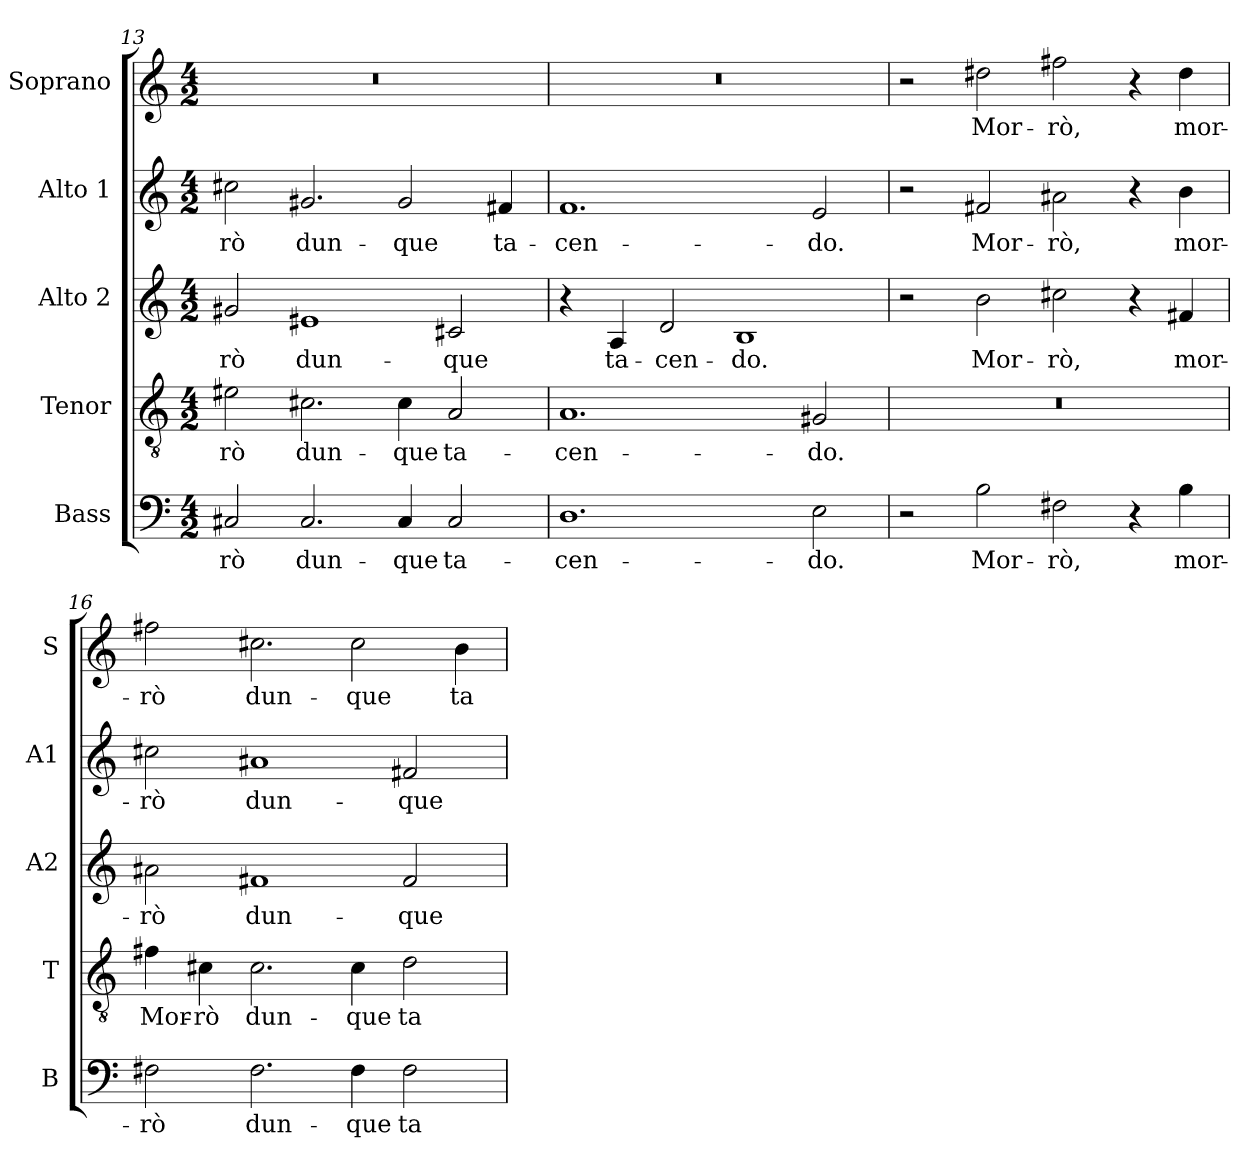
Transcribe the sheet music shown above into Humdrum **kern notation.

**kern	**text	**kern	**text	**kern	**text	**kern	**text	**kern	**text
*part5	*part5	*part4	*part4	*part3	*part3	*part2	*part2	*part1	*part1
*staff5	*staff5	*staff4	*staff4	*staff3	*staff3	*staff2	*staff2	*staff1	*staff1
*I"Bass	*	*I"Tenor	*	*I"Alto 2	*	*I"Alto 1	*	*I"Soprano	*
*I'B	*	*I'T	*	*I'A2	*	*I'A1	*	*I'S	*
*clefF4	*	*clefGv2	*	*clefG2	*	*clefG2	*	*clefG2	*
*	*	*ITrd7c12	*	*	*	*	*	*	*
*k[]	*	*k[]	*	*k[]	*	*k[]	*	*k[]	*
*C:	*	*C:	*	*C:	*	*C:	*	*C:	*
*M4/2	*	*M4/2	*	*M4/2	*	*M4/2	*	*M4/2	*
=13	=13	=13	=13	=13	=13	=13	=13	=13	=13
!	!LO:LY:b:color=#000000	!	!	!	!	!	!	!	!
!	!	!	!LO:LY:b:color=#000000	!	!	!	!	!	!
!	!	!	!	!	!LO:LY:b:color=#000000	!	!	!	!
!	!	!	!	!	!	!	!LO:LY:b:color=#000000	!LO:N:vis=1	!
2C#Xi/	-rò	2E#Xi\	-rò	2g#Xi/	-rò	2cc#Xi\	-rò	0r	.
!	!LO:LY:b:color=#000000	!	!	!	!	!	!	!	!
!	!	!	!LO:LY:b:color=#000000	!	!	!	!	!	!
!	!	!	!	!	!LO:LY:b:color=#000000	!	!	!	!
!	!	!	!	!	!	!	!LO:LY:b:color=#000000	!	!
2.C#i/	dun-	2.C#Xi\	dun-	1e#Xi	dun-	2.g#Xi/	dun-	.	.
!	!LO:LY:b:color=#000000	!	!	!	!	!	!	!	!
!	!	!	!LO:LY:b:color=#000000	!	!	!	!	!	!
!	!	!	!	!	!	!	!LO:LY:b:color=#000000	!	!
4C#i/	-que	4C#i\	-que	.	.	2g#i/	-que	.	.
!	!LO:LY:b:color=#000000	!	!	!	!	!	!	!	!
!	!	!	!LO:LY:b:color=#000000	!	!	!	!	!	!
!	!	!	!	!	!LO:LY:b:color=#000000	!	!	!	!
2C#i/	ta-	2AAi/	ta-	2c#Xi/	-que	.	.	.	.
!	!	!	!	!	!	!	!LO:LY:b:color=#000000	!	!
.	.	.	.	.	.	4f#Xi/	ta-	.	.
=14	=14	=14	=14	=14	=14	=14	=14	=14	=14
!	!LO:LY:b:color=#000000	!	!	!	!	!	!	!	!
!	!	!	!LO:LY:b:color=#000000	!	!	!	!	!	!
!	!	!	!	!	!	!	!LO:LY:b:color=#000000	!LO:N:vis=1	!
1.Di	-cen-	1.AAi	-cen-	4r	.	1.fi	-cen-	0r	.
!	!	!	!	!	!LO:LY:b:color=#000000	!	!	!	!
.	.	.	.	4Ai/	ta-	.	.	.	.
!	!	!	!	!	!LO:LY:b:color=#000000	!	!	!	!
.	.	.	.	2di/	-cen-	.	.	.	.
!	!	!	!	!	!LO:LY:b:color=#000000	!	!	!	!
.	.	.	.	1Bi	-do.	.	.	.	.
!	!LO:LY:b:color=#000000	!	!	!	!	!	!	!	!
!	!	!	!LO:LY:b:color=#000000	!	!	!	!	!	!
!	!	!	!	!	!	!	!LO:LY:b:color=#000000	!	!
2Ei\	-do.	2GG#Xi/	-do.	.	.	2ei/	-do.	.	.
!!LO:LB:g=z
=15	=15	=15	=15	=15	=15	=15	=15	=15	=15
!	!	!LO:N:vis=1	!	!	!	!	!	!	!
2r	.	0r	.	2r	.	2r	.	2r	.
!	!LO:LY:b:color=#000000	!	!	!	!	!	!	!	!
!	!	!	!	!	!LO:LY:b:color=#000000	!	!	!	!
!	!	!	!	!	!	!	!LO:LY:b:color=#000000	!	!
!	!	!	!	!	!	!	!	!	!LO:LY:b:color=#000000
2Bi\	Mor-	.	.	2bi\	Mor-	2f#Xi/	Mor-	2dd#Xi\	Mor-
!	!LO:LY:b:color=#000000	!	!	!	!	!	!	!	!
!	!	!	!	!	!LO:LY:b:color=#000000	!	!	!	!
!	!	!	!	!	!	!	!LO:LY:b:color=#000000	!	!
!	!	!	!	!	!	!	!	!	!LO:LY:b:color=#000000
2F#Xi\	-rò,	.	.	2cc#Xi\	-rò,	2a#Xi\	-rò,	2ff#Xi\	-rò,
4r	.	.	.	4r	.	4r	.	4r	.
!	!LO:LY:b:color=#000000	!	!	!	!	!	!	!	!
!	!	!	!	!	!LO:LY:b:color=#000000	!	!	!	!
!	!	!	!	!	!	!	!LO:LY:b:color=#000000	!	!
!	!	!	!	!	!	!	!	!	!LO:LY:b:color=#000000
4Bi\	mor-	.	.	4f#Xi/	mor-	4bi\	mor-	4dd#i\	mor-
=16	=16	=16	=16	=16	=16	=16	=16	=16	=16
!	!LO:LY:b:color=#000000	!	!	!	!	!	!	!	!
!	!	!	!LO:LY:b:color=#000000	!	!	!	!	!	!
!	!	!	!	!	!LO:LY:b:color=#000000	!	!	!	!
!	!	!	!	!	!	!	!LO:LY:b:color=#000000	!	!
!	!	!	!	!	!	!	!	!	!LO:LY:b:color=#000000
2F#Xi\	-rò	4F#Xi\	Mor-	2a#Xi\	-rò	2cc#Xi\	-rò	2ff#Xi\	-rò
!	!	!	!LO:LY:b:color=#000000	!	!	!	!	!	!
.	.	4C#Xi\	-rò	.	.	.	.	.	.
!	!LO:LY:b:color=#000000	!	!	!	!	!	!	!	!
!	!	!	!LO:LY:b:color=#000000	!	!	!	!	!	!
!	!	!	!	!	!LO:LY:b:color=#000000	!	!	!	!
!	!	!	!	!	!	!	!LO:LY:b:color=#000000	!	!
!	!	!	!	!	!	!	!	!	!LO:LY:b:color=#000000
2.F#i\	dun-	2.C#i\	dun-	1f#Xi	dun-	1a#Xi	dun-	2.cc#Xi\	dun-
!	!LO:LY:b:color=#000000	!	!	!	!	!	!	!	!
!	!	!	!LO:LY:b:color=#000000	!	!	!	!	!	!
!	!	!	!	!	!	!	!	!	!LO:LY:b:color=#000000
4F#i\	-que	4C#i\	-que	.	.	.	.	2cc#i\	-que
!	!LO:LY:b:color=#000000	!	!	!	!	!	!	!	!
!	!	!	!LO:LY:b:color=#000000	!	!	!	!	!	!
!	!	!	!	!	!LO:LY:b:color=#000000	!	!	!	!
!	!	!	!	!	!	!	!LO:LY:b:color=#000000	!	!
2F#i\	ta-	2Di\	ta-	2f#i/	-que	2f#Xi/	-que	.	.
!	!	!	!	!	!	!	!	!	!LO:LY:b:color=#000000
.	.	.	.	.	.	.	.	4bi\	ta-
=	=	=	=	=	=	=	=	=	=
*-	*-	*-	*-	*-	*-	*-	*-	*-	*-
